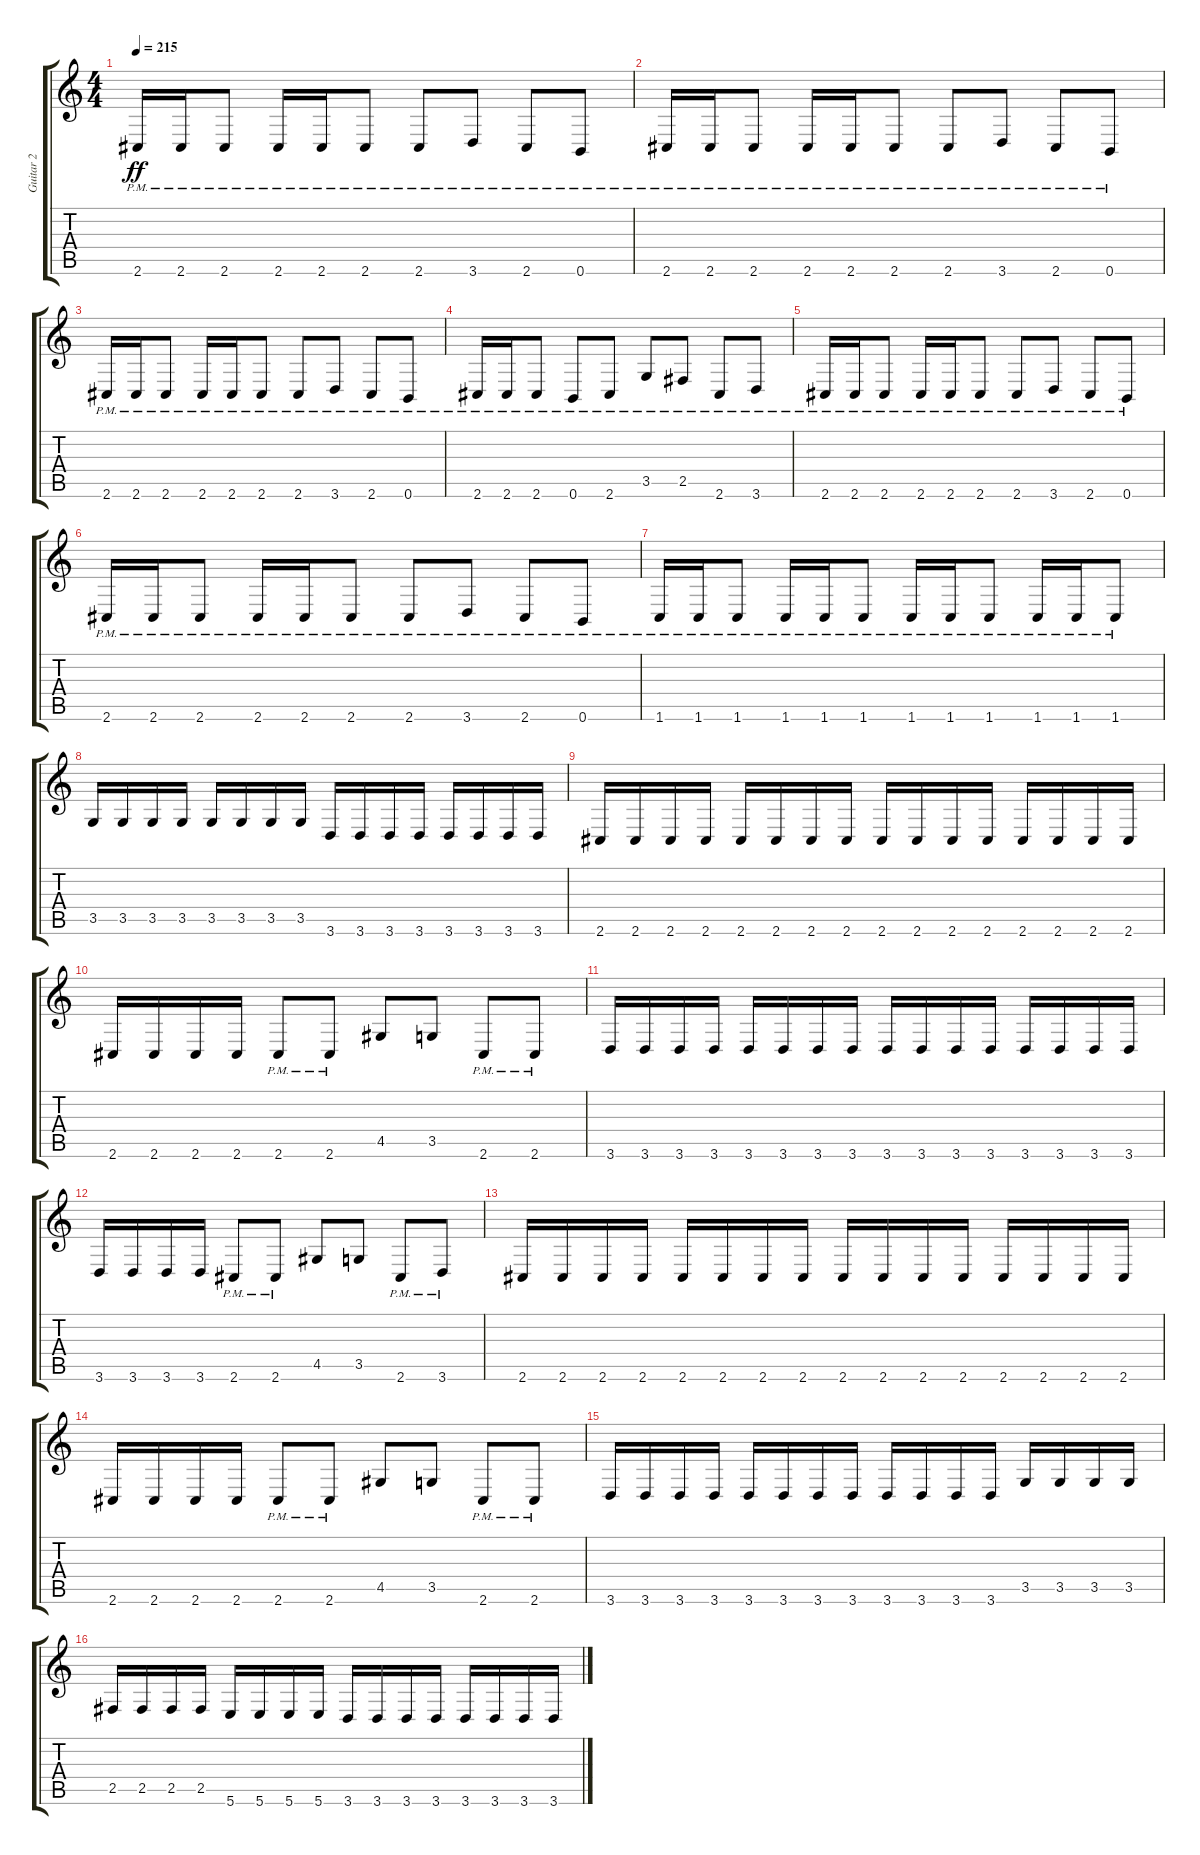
\track ("Guitar 2" "Guitar 2") {instrument distortionguitar}
\staff {score tabs}
\tuning (B3 Gb3 D3 A2 E2 B1) {hide}
\ts (4 4)
\tempo 215
\clef g2
\ks c
2.6{pm}.16{dy ff} 2.6{pm}.16 2.6{pm}.8 2.6{pm}.16 2.6{pm}.16 2.6{pm}.8 2.6{pm}.8 3.6{pm}.8 2.6{pm}.8 0.6{pm}.8 |
2.6{pm}.16 2.6{pm}.16 2.6{pm}.8 2.6{pm}.16 2.6{pm}.16 2.6{pm}.8 2.6{pm}.8 3.6{pm}.8 2.6{pm}.8 0.6{pm}.8 |
2.6{pm}.16 2.6{pm}.16 2.6{pm}.8 2.6{pm}.16 2.6{pm}.16 2.6{pm}.8 2.6{pm}.8 3.6{pm}.8 2.6{pm}.8 0.6{pm}.8 |
2.6{pm}.16 2.6{pm}.16 2.6{pm}.8 0.6{pm}.8 2.6{pm}.8 3.5{pm}.8 2.5{pm}.8 2.6{pm}.8 3.6{pm}.8 |
2.6{pm}.16 2.6{pm}.16 2.6{pm}.8 2.6{pm}.16 2.6{pm}.16 2.6{pm}.8 2.6{pm}.8 3.6{pm}.8 2.6{pm}.8 0.6{pm}.8 |
2.6{pm}.16 2.6{pm}.16 2.6{pm}.8 2.6{pm}.16 2.6{pm}.16 2.6{pm}.8 2.6{pm}.8 3.6{pm}.8 2.6{pm}.8 0.6{pm}.8 |
1.6{pm}.16 1.6{pm}.16 1.6{pm}.8 1.6{pm}.16 1.6{pm}.16 1.6{pm}.8 1.6{pm}.16 1.6{pm}.16 1.6{pm}.8 1.6{pm}.16 1.6{pm}.16 1.6{pm}.8 |
3.5.16 3.5.16 3.5.16 3.5.16 3.5.16 3.5.16 3.5.16 3.5.16 3.6.16 3.6.16 3.6.16 3.6.16 3.6.16 3.6.16 3.6.16 3.6.16 |
2.6.16 2.6.16 2.6.16 2.6.16 2.6.16 2.6.16 2.6.16 2.6.16 2.6.16 2.6.16 2.6.16 2.6.16 2.6.16 2.6.16 2.6.16 2.6.16 |
2.6.16 2.6.16 2.6.16 2.6.16 2.6{pm}.8 2.6{pm}.8 4.5.8 3.5.8 2.6{pm}.8 2.6{pm}.8 |
3.6.16 3.6.16 3.6.16 3.6.16 3.6.16 3.6.16 3.6.16 3.6.16 3.6.16 3.6.16 3.6.16 3.6.16 3.6.16 3.6.16 3.6.16 3.6.16 |
3.6.16 3.6.16 3.6.16 3.6.16 2.6{pm}.8 2.6{pm}.8 4.5.8 3.5.8 2.6{pm}.8 3.6{pm}.8 |
2.6.16 2.6.16 2.6.16 2.6.16 2.6.16 2.6.16 2.6.16 2.6.16 2.6.16 2.6.16 2.6.16 2.6.16 2.6.16 2.6.16 2.6.16 2.6.16 |
2.6.16 2.6.16 2.6.16 2.6.16 2.6{pm}.8 2.6{pm}.8 4.5.8 3.5.8 2.6{pm}.8 2.6{pm}.8 |
3.6.16 3.6.16 3.6.16 3.6.16 3.6.16 3.6.16 3.6.16 3.6.16 3.6.16 3.6.16 3.6.16 3.6.16 3.5.16 3.5.16 3.5.16 3.5.16 |
2.5.16 2.5.16 2.5.16 2.5.16 5.6.16 5.6.16 5.6.16 5.6.16 3.6.16 3.6.16 3.6.16 3.6.16 3.6.16 3.6.16 3.6.16 3.6.16
